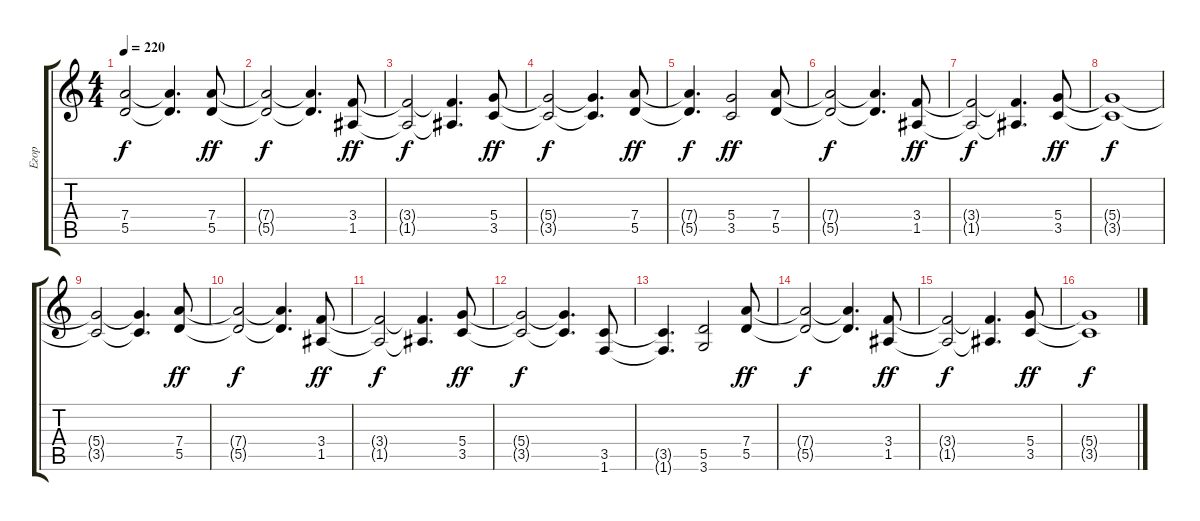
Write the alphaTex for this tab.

\track ("Егор" "Егор") {instrument distortionguitar}
\staff {score tabs}
\tuning (E4 B3 G3 D3 A2 E2) {hide}
\ts (4 4)
\tempo 220
\clef g2
\ks c
(7.4{t} 5.5{t}).2{dy f} (7.4{t} 5.5{t}).4{d} (7.4 5.5).8{dy ff} |
(7.4{t} 5.5{t}).2{dy f} (7.4{t} 5.5{t}).4{d} (3.4 1.5).8{dy ff} |
(3.4{t} 1.5{t}).2{dy f} (3.4{t} 1.5{t}).4{d} (5.4 3.5).8{dy ff} |
(5.4{t} 3.5{t}).2{dy f} (5.4{t} 3.5{t}).4{d} (7.4 5.5).8{dy ff} |
(7.4{t} 5.5{t}).4{d dy f} (5.4 3.5).2{dy ff} (7.4 5.5).8 |
(7.4{t} 5.5{t}).2{dy f} (7.4{t} 5.5{t}).4{d} (3.4 1.5).8{dy ff} |
(3.4{t} 1.5{t}).2{dy f} (3.4{t} 1.5{t}).4{d} (5.4 3.5).8{dy ff} |
(5.4{t} 3.5{t}).1{dy f} |
(5.4{t} 3.5{t}).2 (5.4{t} 3.5{t}).4{d} (7.4 5.5).8{dy ff} |
(7.4{t} 5.5{t}).2{dy f} (7.4{t} 5.5{t}).4{d} (3.4 1.5).8{dy ff} |
(3.4{t} 1.5{t}).2{dy f} (3.4{t} 1.5{t}).4{d} (5.4 3.5).8{dy ff} |
(5.4{t} 3.5{t}).2{dy f} (5.4{t} 3.5{t}).4{d} (3.5 1.6).8 |
(3.5{t} 1.6{t}).4{d} (5.5 3.6).2 (7.4 5.5).8{dy ff} |
(7.4{t} 5.5{t}).2{dy f} (7.4{t} 5.5{t}).4{d} (3.4 1.5).8{dy ff} |
(3.4{t} 1.5{t}).2{dy f} (3.4{t} 1.5{t}).4{d} (5.4 3.5).8{dy ff} |
(5.4{t} 3.5{t}).1{dy f}
